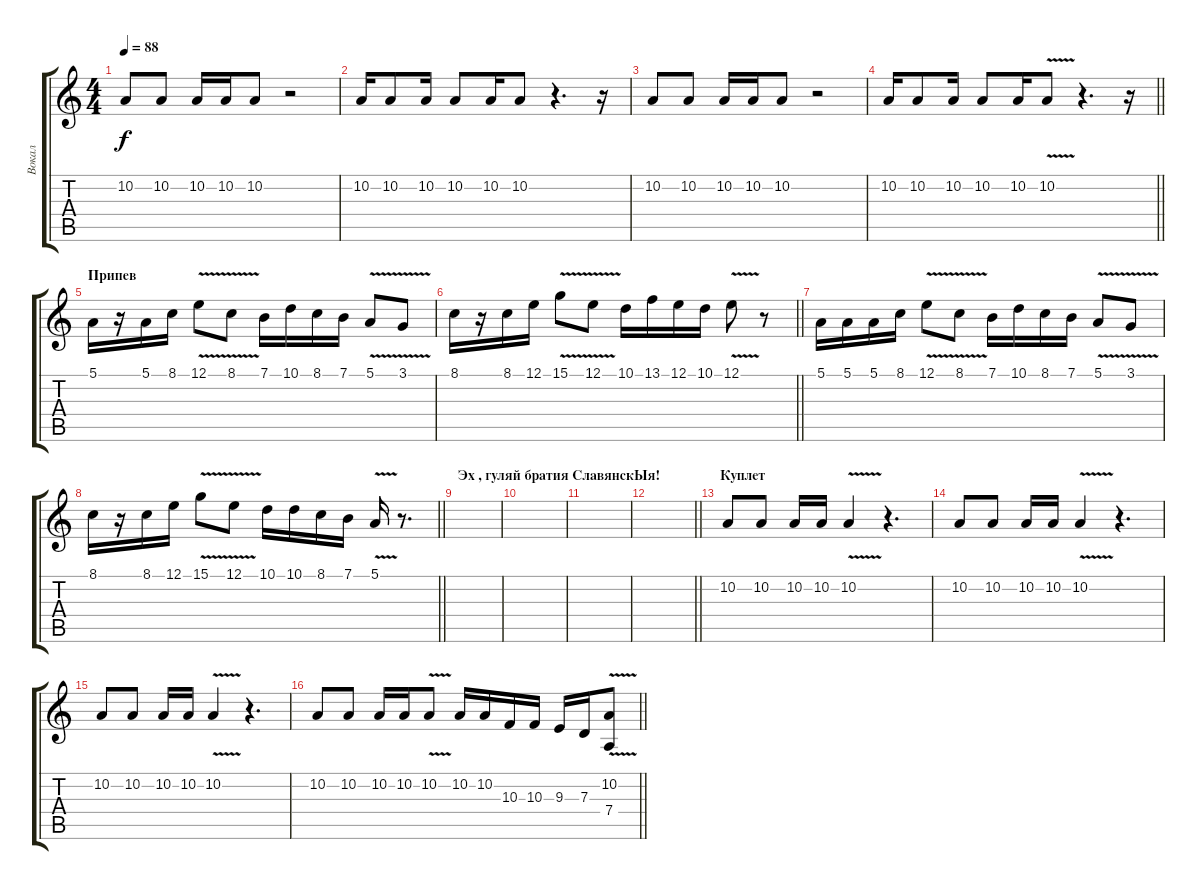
\track ("Вокал" "Вокал") {instrument synthvoice}
\staff {score tabs}
\tuning (E4 B3 G3 D3 A2 E2) {hide}
\ts (4 4)
\tempo 88
\clef g2
\ks c
10.2.8{dy f} 10.2.8 10.2.16 10.2.16 10.2.8 r.2 |
10.2.16 10.2.8 10.2.16 10.2.8 10.2.16 10.2.8 r.4{d} r.16 |
10.2.8 10.2.8 10.2.16 10.2.16 10.2.8 r.2 |
\barLineRight lightlight
10.2.16 10.2.8 10.2.16 10.2.8 10.2.16 10.2{v}.8 r.4{d} r.16 |
\section ("" "Припев")
5.1.16 r.16 5.1.16 8.1.16 12.1{v}.8 8.1{v}.8 7.1.16 10.1.16 8.1.16 7.1.16 5.1{v}.8 3.1{v}.8 |
\barLineRight lightlight
8.1.16 r.16 8.1.16 12.1.16 15.1{v}.8 12.1{v}.8 10.1.16 13.1.16 12.1.16 10.1.16 12.1{v}.8 r.8 |
5.1.16 5.1.16 5.1.16 8.1.16 12.1{v}.8 8.1{v}.8 7.1.16 10.1.16 8.1.16 7.1.16 5.1{v}.8 3.1{v}.8 |
\barLineRight lightlight
8.1.16 r.16 8.1.16 12.1.16 15.1{v}.8 12.1{v}.8 10.1.16 10.1.16 8.1.16 7.1.16 5.1{v}.16 r.8{d} |
\section ("" "Эх , гуляй братия СлавянскЫя!")
|
|
|
\barLineRight lightlight
|
\section ("" "Куплет")
10.2.8 10.2.8 10.2.16 10.2.16 10.2{v}.4 r.4{d} |
10.2.8 10.2.8 10.2.16 10.2.16 10.2{v}.4 r.4{d} |
10.2.8 10.2.8 10.2.16 10.2.16 10.2{v}.4 r.4{d} |
\barLineRight lightlight
10.2.8 10.2.8 10.2.16 10.2.16 10.2{v}.8 10.2.16 10.2.16 10.3.16 10.3.16 9.3.16 7.3.16 (10.2{v} 7.4).8
